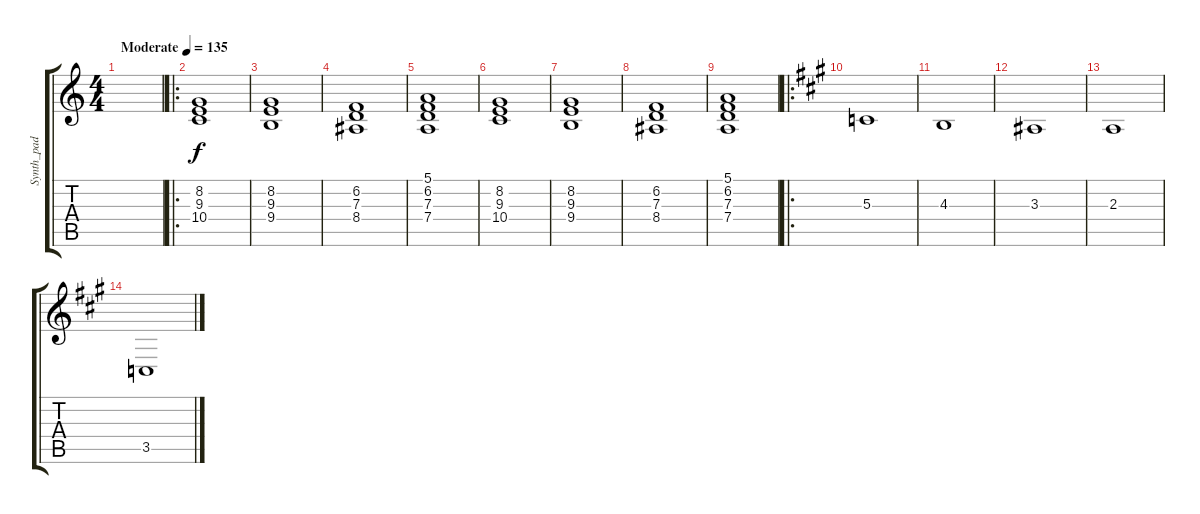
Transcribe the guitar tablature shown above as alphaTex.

\track ("Synth_pad" "Synth_pad") {instrument pad2warm}
\staff {score tabs}
\tuning (E4 B3 G3 D3 A2 D2) {hide}
\ts (4 4)
\tempo (135 "Moderate")
\clef g2
\ks c
|
\ro
(8.2 9.3 10.4).1 |
(8.2 9.3 9.4).1 |
(6.2 7.3 8.4).1 |
(5.1 6.2 7.3 7.4).1 |
(8.2 9.3 10.4).1 |
(8.2 9.3 9.4).1 |
(6.2 7.3 8.4).1 |
(5.1 6.2 7.3 7.4).1 |
\ro
\ks a
5.3.1 |
4.3.1 |
3.3.1 |
2.3.1 |
3.5.1
